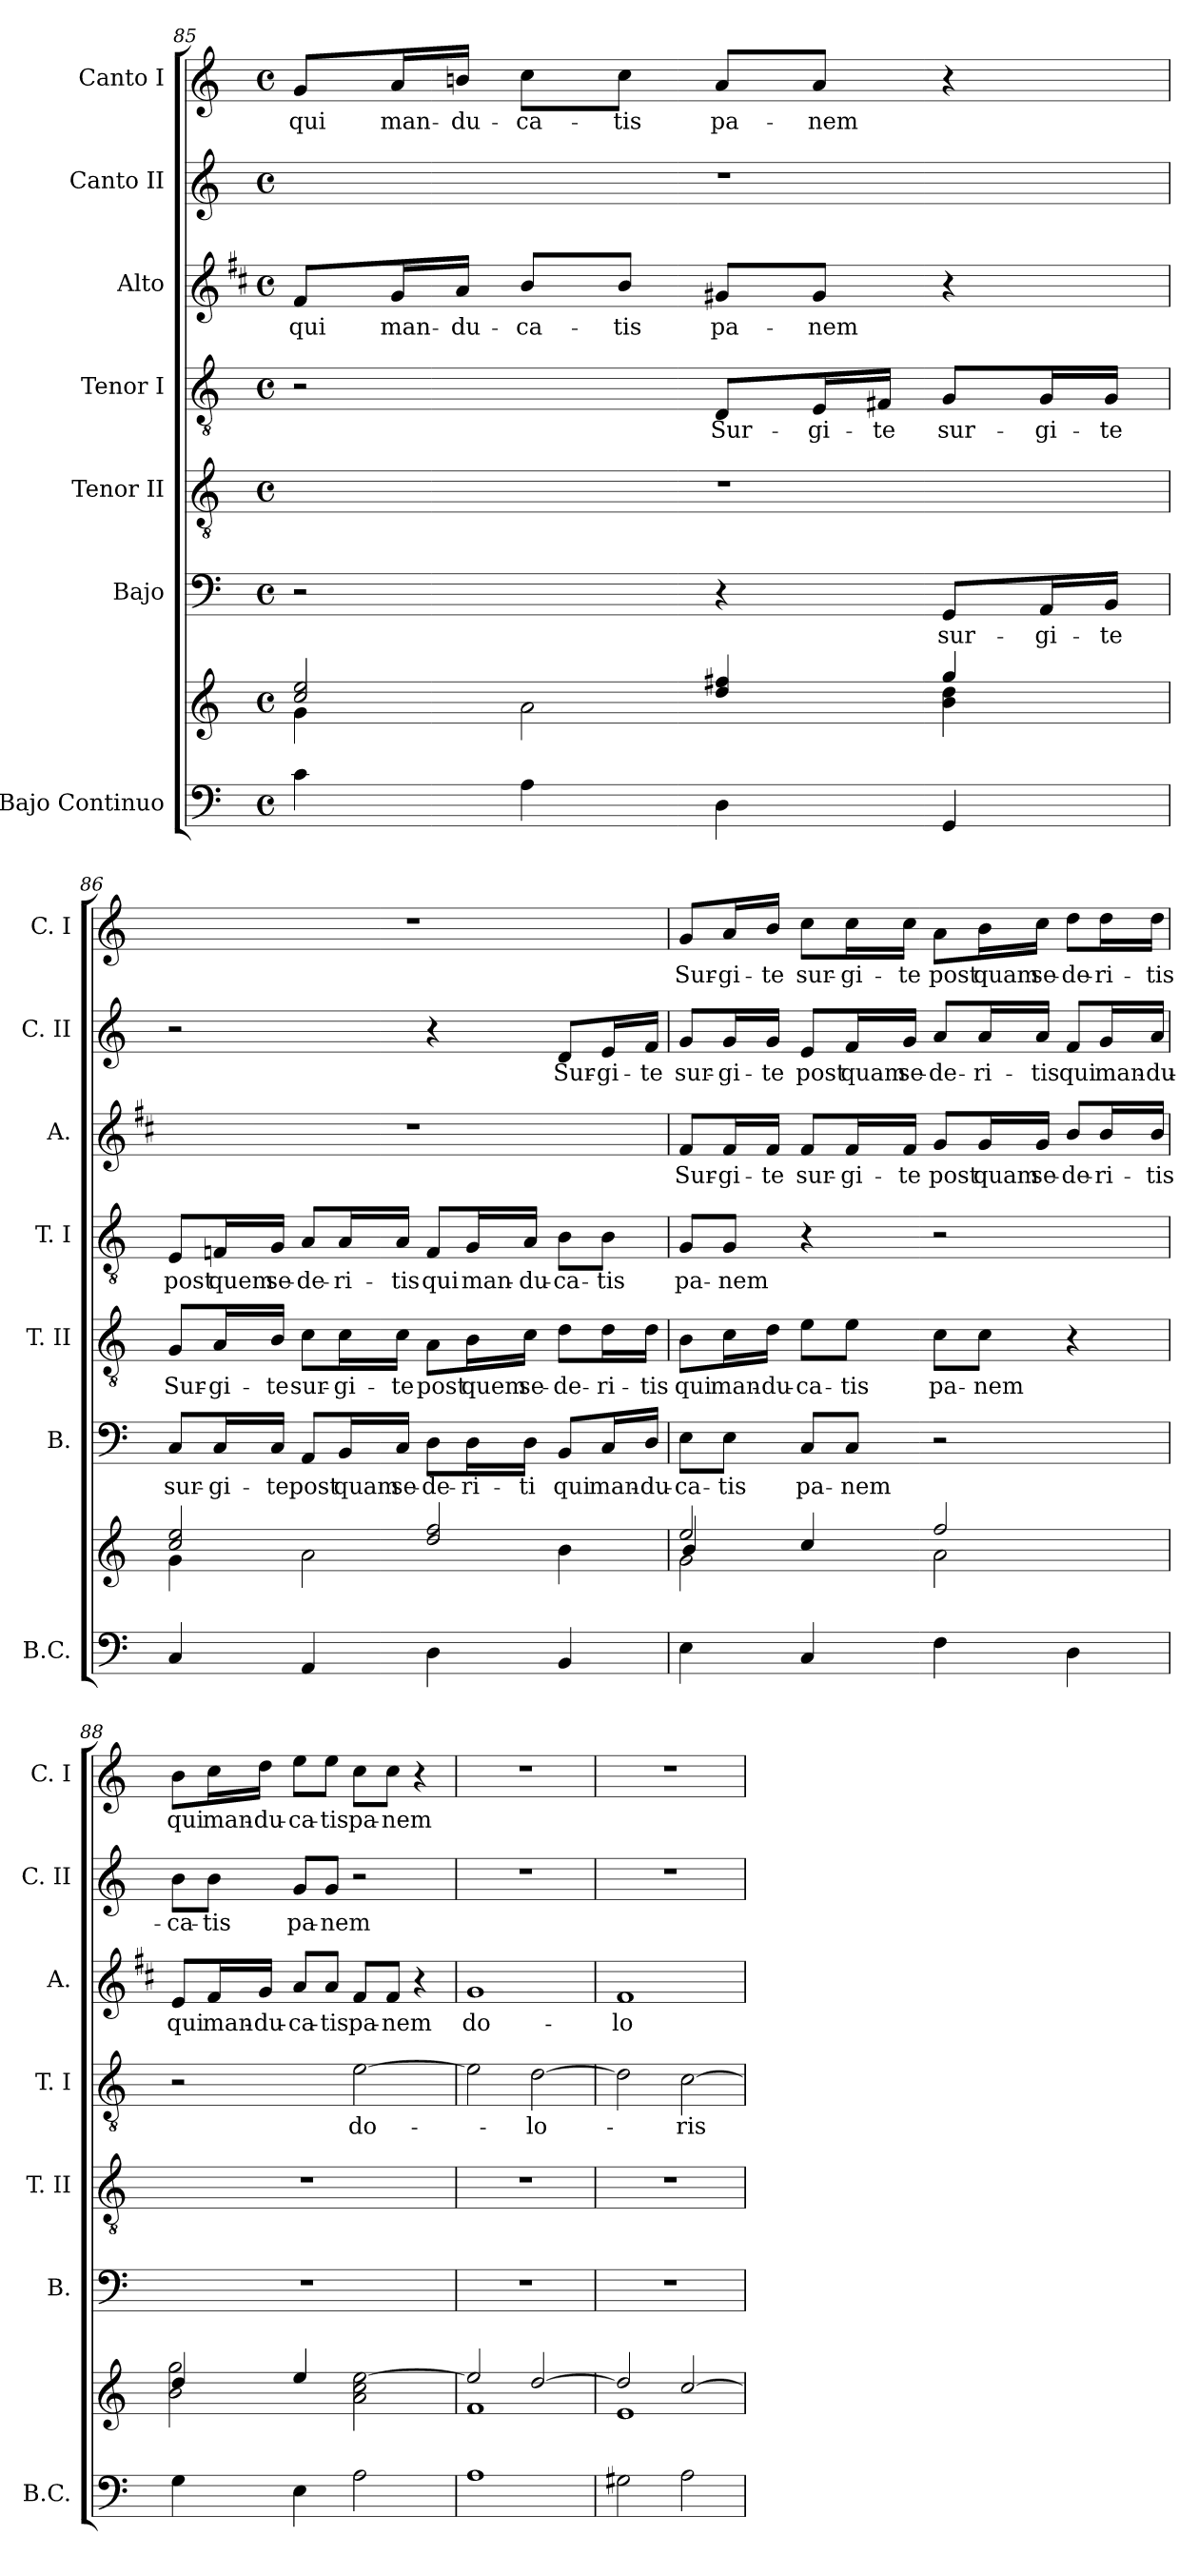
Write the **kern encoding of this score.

**kern	**kern	**kern	**text	**kern	**text	**kern	**text	**kern	**text	**kern	**text	**kern	**text
*part7	*part7	*part6	*part6	*part5	*part5	*part4	*part4	*part3	*part3	*part2	*part2	*part1	*part1
*staff8	*staff7	*staff6	*staff6	*staff5	*staff5	*staff4	*staff4	*staff3	*staff3	*staff2	*staff2	*staff1	*staff1
*I"Bajo Continuo	*	*I"Bajo	*	*I"Tenor II	*	*I"Tenor I	*	*I"Alto	*	*I"Canto II	*	*I"Canto I	*
*I'B.C.	*	*I'B.	*	*I'T. II	*	*I'T. I	*	*I'A.	*	*I'C. II	*	*I'C. I	*
*clefF4	*clefG2	*clefF4	*	*clefGv2	*	*clefGv2	*	*clefG2	*	*clefG2	*	*clefG2	*
*	*	*	*	*ITrd7c12	*	*ITrd7c12	*	*ITrd1c2	*	*	*	*	*
*k[]	*k[]	*k[]	*	*k[]	*	*k[]	*	*k[]	*	*k[]	*	*k[]	*
*M4/4	*M4/4	*M4/4	*	*M4/4	*	*M4/4	*	*M4/4	*	*M4/4	*	*M4/4	*
*met(c)	*met(c)	*met(c)	*	*met(c)	*	*met(c)	*	*met(c)	*	*met(c)	*	*met(c)	*
=85	=85	=85	=85	=85	=85	=85	=85	=85	=85	=85	=85	=85	=85
*	*^	*	*	*	*	*	*	*	*	*	*	*	*
4c\	2cc/ 2ee/	4g\	2r	.	1r	.	2r	.	8e/L	qui	1r	.	8g/L	qui
.	.	.	.	.	.	.	.	.	16f/L	man-	.	.	16a/L	man-
.	.	.	.	.	.	.	.	.	16g/JJ	-du-	.	.	16bn/JJ	-du-
4A\	.	2a\	.	.	.	.	.	.	8a/L	-ca-	.	.	8cc\L	-ca-
.	.	.	.	.	.	.	.	.	8a/J	-tis	.	.	8cc\J	-tis
4D\	4dd/ 4ff#X/	.	4r	.	.	.	8DD/L	Sur-	8f#X/L	pa-	.	.	8a/L	pa-
.	.	.	.	.	.	.	16EE/L	-gi-	8f#/J	-nem	.	.	8a/J	-nem
.	.	.	.	.	.	.	16FF#X/JJ	-te	.	.	.	.	.	.
4GG/	4gg/	4b\ 4dd\	8GG/L	sur-	.	.	8GG/L	sur-	4r	.	.	.	4r	.
.	.	.	16AA/L	-gi-	.	.	16GG/L	-gi-	.	.	.	.	.	.
.	.	.	16BB/JJ	-te	.	.	16GG/JJ	-te	.	.	.	.	.	.
!!LO:LB:g=z
=86	=86	=86	=86	=86	=86	=86	=86	=86	=86	=86	=86	=86	=86	=86
4C/	2cc/ 2ee/	4g\	8C/L	sur-	8GG/L	Sur-	8EE/L	post	1r	.	2r	.	1r	.
.	.	.	16C/L	-gi-	16AA/L	-gi-	16FFn/L	quem	.	.	.	.	.	.
.	.	.	16C/JJ	-te	16BB/JJ	-te	16GG/JJ	se-	.	.	.	.	.	.
4AA/	.	2a\	8AA/L	post	8C\L	sur-	8AA/L	-de-	.	.	.	.	.	.
.	.	.	16BB/L	quam	16C\L	-gi-	16AA/L	-ri-	.	.	.	.	.	.
.	.	.	16C/JJ	se-	16C\JJ	-te	16AA/JJ	-tis	.	.	.	.	.	.
4D\	2dd/ 2ff/	.	8D\L	-de-	8AA\L	post	8FF/L	qui	.	.	4r	.	.	.
.	.	.	16D\L	-ri-	16BB\L	quem	16GG/L	man-	.	.	.	.	.	.
.	.	.	16D\JJ	-ti	16C\JJ	se-	16AA/JJ	-du-	.	.	.	.	.	.
4BB/	.	4b\	8BB/L	qui	8D\L	-de-	8BB\L	-ca-	.	.	8d/L	Sur-	.	.
.	.	.	16C/L	man-	16D\L	-ri-	8BB\J	-tis	.	.	16e/L	-gi-	.	.
.	.	.	16D/JJ	-du-	16D\JJ	-tis	.	.	.	.	16f/JJ	-te	.	.
=87	=87	=87	=87	=87	=87	=87	=87	=87	=87	=87	=87	=87	=87	=87
*	*	*^	*	*	*	*	*	*	*	*	*	*	*	*
4E\	2ee/	2g\	4b/	8E\L	-ca-	8BB\L	qui	8GG/L	pa-	8e/L	Sur-	8g/L	sur-	8g/L	Sur-
.	.	.	.	8E\J	-tis	16C\L	man-	8GG/J	-nem	16e/L	-gi-	16g/L	-gi-	16a/L	-gi-
.	.	.	.	.	.	16D\JJ	-du-	.	.	16e/JJ	-te	16g/JJ	-te	16b/JJ	-te
4C/	.	.	4cc/	8C/L	pa-	8E\L	-ca-	4r	.	8e/L	sur-	8e/L	post	8cc\L	sur-
.	.	.	.	8C/J	-nem	8E\J	-tis	.	.	16e/L	-gi-	16f/L	quam	16cc\L	-gi-
.	.	.	.	.	.	.	.	.	.	16e/JJ	-te	16g/JJ	se-	16cc\JJ	-te
4F\	2ff/	2a\	2ryy	2r	.	8C\L	pa-	2r	.	8f/L	post	8a/L	-de-	8a\L	post
.	.	.	.	.	.	8C\J	-nem	.	.	16f/L	quam	16a/L	-ri-	16b\L	quam
.	.	.	.	.	.	.	.	.	.	16f/JJ	se-	16a/JJ	-tis	16cc\JJ	se-
4D\	.	.	.	.	.	4r	.	.	.	8a/L	-de-	8f/L	qui	8dd\L	-de-
.	.	.	.	.	.	.	.	.	.	16a/L	-ri-	16g/L	man-	16dd\L	-ri-
.	.	.	.	.	.	.	.	.	.	16a/JJ	-tis	16a/JJ	-du-	16dd\JJ	-tis
*	*	*v	*v	*	*	*	*	*	*	*	*	*	*	*	*
!!LO:PB:g=z
=88	=88	=88	=88	=88	=88	=88	=88	=88	=88	=88	=88	=88	=88	=88
4G\	4dd/	2b\ 2gg\	1r	.	1r	.	2r	.	8d/L	qui	8b\L	-ca-	8b\L	qui
.	.	.	.	.	.	.	.	.	16e/L	man-	8b\J	-tis	16cc\L	man-
.	.	.	.	.	.	.	.	.	16f/JJ	-du-	.	.	16dd\JJ	-du-
4E\	4ee/	.	.	.	.	.	.	.	8g/L	-ca-	8g/L	pa-	8ee\L	-ca-
.	.	.	.	.	.	.	.	.	8g/J	-tis	8g/J	-nem	8ee\J	-tis
2A\	2a\ 2cc\ [2ee\	2ryy	.	.	.	.	[2E\	do-	8e/L	pa-	2r	.	8cc\L	pa-
.	.	.	.	.	.	.	.	.	8e/J	-nem	.	.	8cc\J	-nem
.	.	.	.	.	.	.	.	.	4r	.	.	.	4r	.
=89	=89	=89	=89	=89	=89	=89	=89	=89	=89	=89	=89	=89	=89	=89
1A	2ee/]	1f	1r	.	1r	.	2E\]	.	1f	do-	1r	.	1r	.
.	[2dd/	.	.	.	.	.	[2D\	-lo-	.	.	.	.	.	.
=90	=90	=90	=90	=90	=90	=90	=90	=90	=90	=90	=90	=90	=90	=90
2G#X\	2dd/]	1e	1r	.	1r	.	2D\]	.	1e	-lo-	1r	.	1r	.
2A\	[2cc/	.	.	.	.	.	[2C\	-ris	.	.	.	.	.	.
*	*v	*v	*	*	*	*	*	*	*	*	*	*	*	*
=	=	=	=	=	=	=	=	=	=	=	=	=	=
*-	*-	*-	*-	*-	*-	*-	*-	*-	*-	*-	*-	*-	*-
